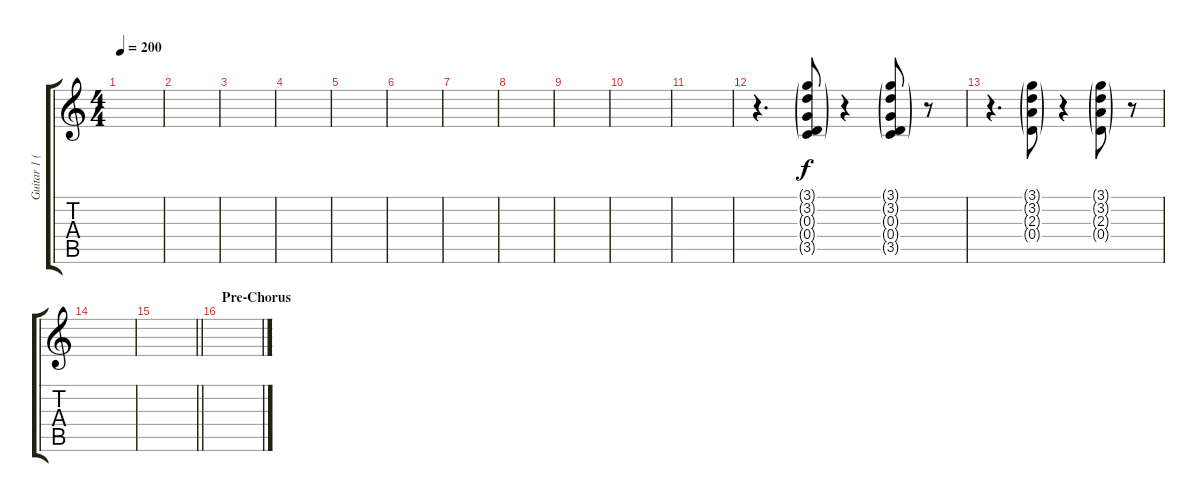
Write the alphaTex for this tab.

\track ("Guitar 1 (Echo Right)" "Guitar 1 (") {instrument overdrivenguitar}
\staff {score tabs}
\tuning (E4 B3 G3 D3 A2 E2) {hide}
\ts (4 4)
\tempo 200
\clef g2
\ks c
|
|
|
|
|
|
|
|
|
|
|
r.4{d} (3.1{g} 3.2{g} 0.3{g} 0.4{g} 3.5{g}).8 r.4 (3.1{g} 3.2{g} 0.3{g} 0.4{g} 3.5{g}).8 r.8 |
r.4{d} (3.1{g} 3.2{g} 2.3{g} 0.4{g}).8 r.4 (3.1{g} 3.2{g} 2.3{g} 0.4{g}).8 r.8 |
|
\barLineRight lightlight
|
\section ("" "Pre-Chorus")
